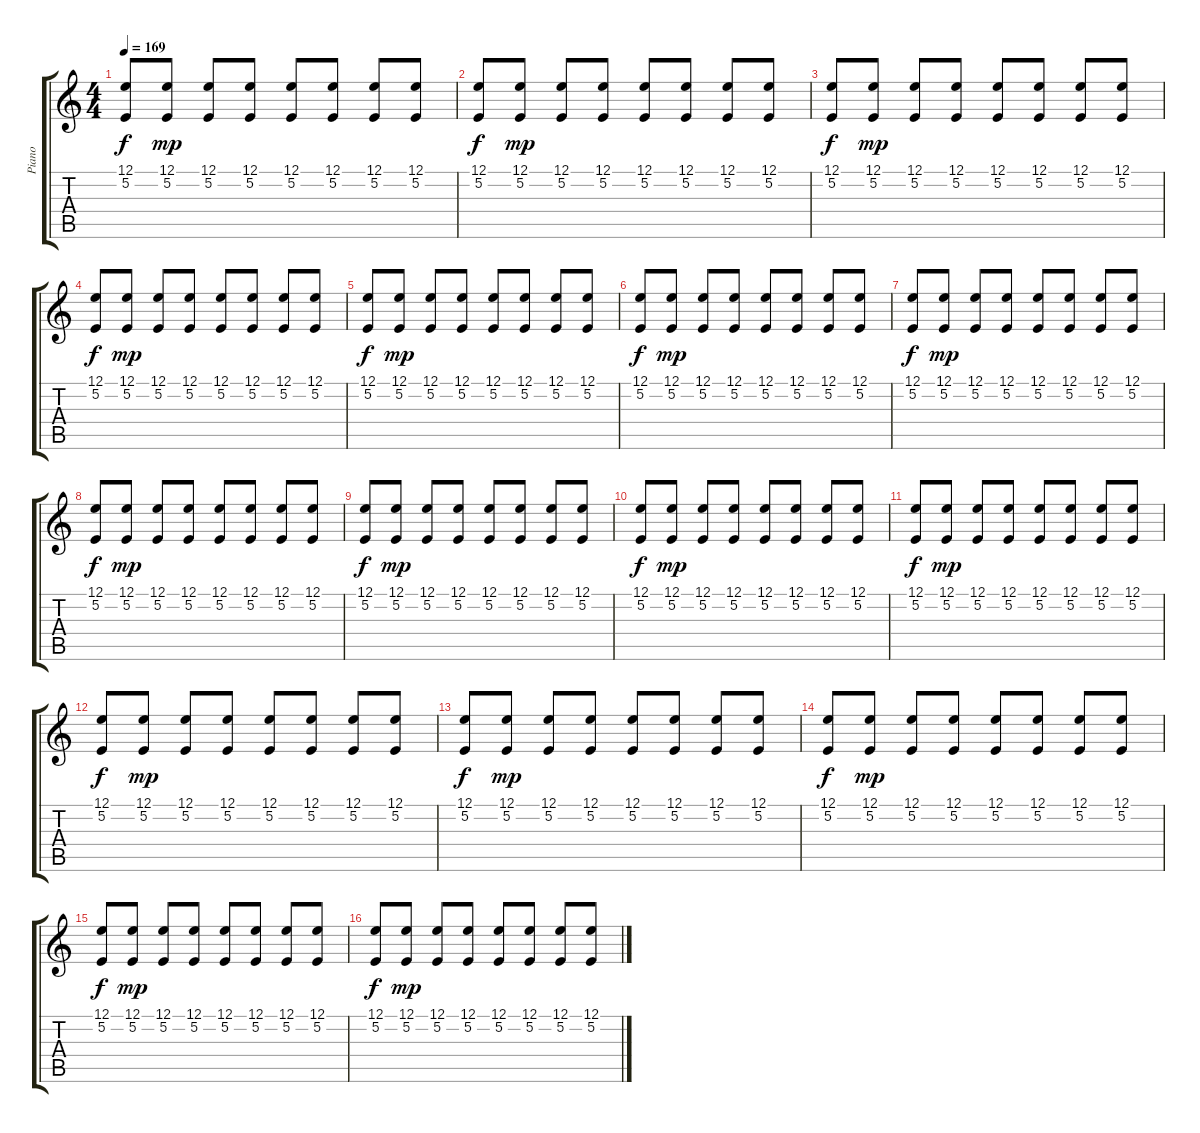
\track ("Piano" "Piano") {instrument brightacousticpiano}
\staff {score tabs}
\tuning (E4 B3 G3 D3 A2 E2) {hide}
\ts (4 4)
\tempo 169
\clef g2
\ks c
(12.1 5.2).8{dy f} (12.1 5.2).8{dy mp} (12.1 5.2).8 (12.1 5.2).8 (12.1 5.2).8 (12.1 5.2).8 (12.1 5.2).8 (12.1 5.2).8 |
(12.1 5.2).8{dy f} (12.1 5.2).8{dy mp} (12.1 5.2).8 (12.1 5.2).8 (12.1 5.2).8 (12.1 5.2).8 (12.1 5.2).8 (12.1 5.2).8 |
(12.1 5.2).8{dy f} (12.1 5.2).8{dy mp} (12.1 5.2).8 (12.1 5.2).8 (12.1 5.2).8 (12.1 5.2).8 (12.1 5.2).8 (12.1 5.2).8 |
(12.1 5.2).8{dy f} (12.1 5.2).8{dy mp} (12.1 5.2).8 (12.1 5.2).8 (12.1 5.2).8 (12.1 5.2).8 (12.1 5.2).8 (12.1 5.2).8 |
(12.1 5.2).8{dy f} (12.1 5.2).8{dy mp} (12.1 5.2).8 (12.1 5.2).8 (12.1 5.2).8 (12.1 5.2).8 (12.1 5.2).8 (12.1 5.2).8 |
(12.1 5.2).8{dy f} (12.1 5.2).8{dy mp} (12.1 5.2).8 (12.1 5.2).8 (12.1 5.2).8 (12.1 5.2).8 (12.1 5.2).8 (12.1 5.2).8 |
(12.1 5.2).8{dy f} (12.1 5.2).8{dy mp} (12.1 5.2).8 (12.1 5.2).8 (12.1 5.2).8 (12.1 5.2).8 (12.1 5.2).8 (12.1 5.2).8 |
(12.1 5.2).8{dy f} (12.1 5.2).8{dy mp} (12.1 5.2).8 (12.1 5.2).8 (12.1 5.2).8 (12.1 5.2).8 (12.1 5.2).8 (12.1 5.2).8 |
(12.1 5.2).8{dy f} (12.1 5.2).8{dy mp} (12.1 5.2).8 (12.1 5.2).8 (12.1 5.2).8 (12.1 5.2).8 (12.1 5.2).8 (12.1 5.2).8 |
(12.1 5.2).8{dy f} (12.1 5.2).8{dy mp} (12.1 5.2).8 (12.1 5.2).8 (12.1 5.2).8 (12.1 5.2).8 (12.1 5.2).8 (12.1 5.2).8 |
(12.1 5.2).8{dy f} (12.1 5.2).8{dy mp} (12.1 5.2).8 (12.1 5.2).8 (12.1 5.2).8 (12.1 5.2).8 (12.1 5.2).8 (12.1 5.2).8 |
(12.1 5.2).8{dy f} (12.1 5.2).8{dy mp} (12.1 5.2).8 (12.1 5.2).8 (12.1 5.2).8 (12.1 5.2).8 (12.1 5.2).8 (12.1 5.2).8 |
(12.1 5.2).8{dy f} (12.1 5.2).8{dy mp} (12.1 5.2).8 (12.1 5.2).8 (12.1 5.2).8 (12.1 5.2).8 (12.1 5.2).8 (12.1 5.2).8 |
(12.1 5.2).8{dy f} (12.1 5.2).8{dy mp} (12.1 5.2).8 (12.1 5.2).8 (12.1 5.2).8 (12.1 5.2).8 (12.1 5.2).8 (12.1 5.2).8 |
(12.1 5.2).8{dy f} (12.1 5.2).8{dy mp} (12.1 5.2).8 (12.1 5.2).8 (12.1 5.2).8 (12.1 5.2).8 (12.1 5.2).8 (12.1 5.2).8 |
(12.1 5.2).8{dy f} (12.1 5.2).8{dy mp} (12.1 5.2).8 (12.1 5.2).8 (12.1 5.2).8 (12.1 5.2).8 (12.1 5.2).8 (12.1 5.2).8
